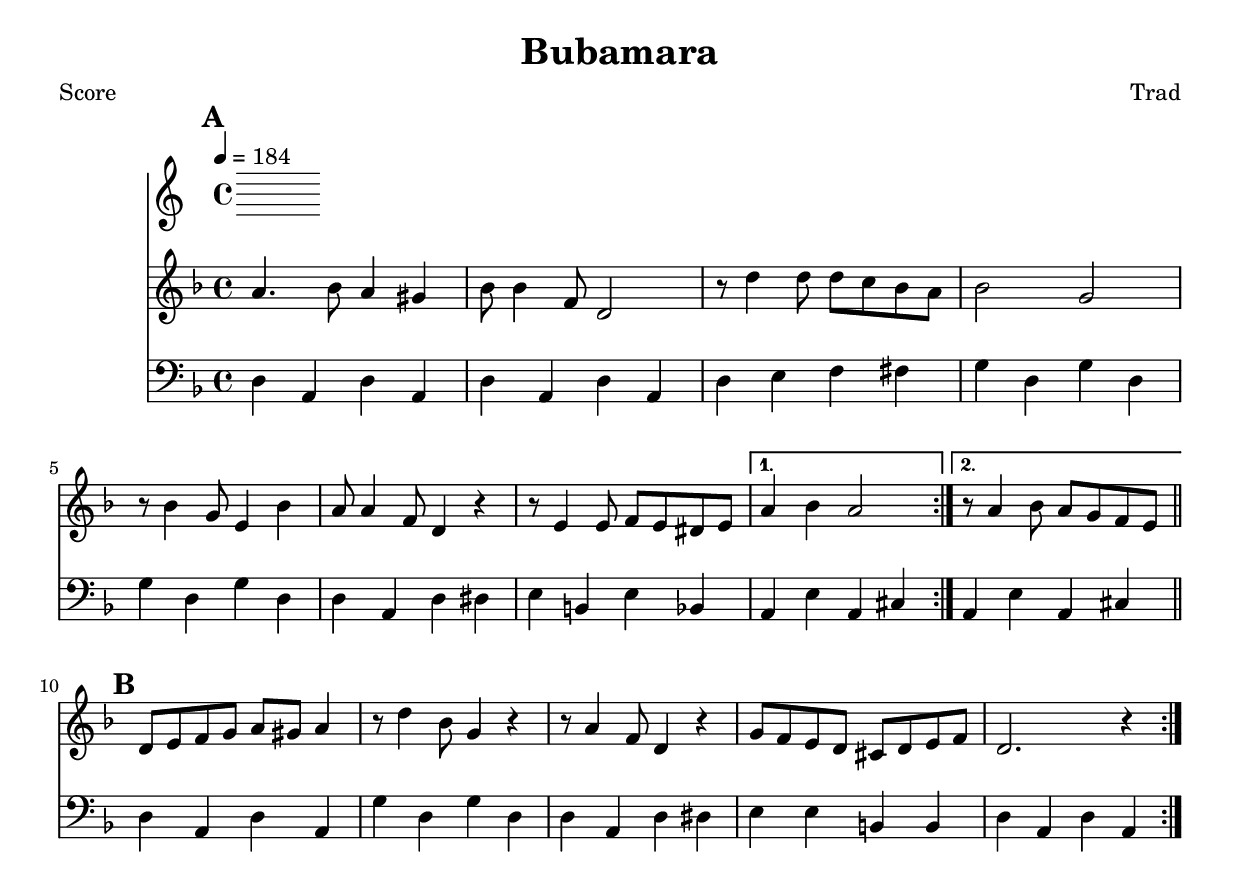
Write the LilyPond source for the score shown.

\version "2.12.1" 

\header {
	title = "Bubamara"
	composer = "Trad"
	}
	
% music pieces
%part: melody
melody = {
\relative c'' { \key d \minor
    \mark \default
    \repeat volta 2 {
    a4. bes8 a4 gis | bes8 bes4 f8 d2 | r8 d'4 d8 d c bes a | bes2 g |
    r8 bes4 g8 e4 bes' | a8 a4 f8 d4 r | r8 e4 e8 f e dis e | }
    \alternative {
	{ a4 bes a2 | }
	{ r8 a4 bes8 a g f e | \bar "||" }
    }

    \mark \default
    \repeat volta 2 {
    d8 e f g a gis a4 | r8 d4 bes8 g4 r | r8 a4 f8 d4 r | 
    g8 f e d cis d e f | d2. r4 |
    } 
}
}

%part: harmony
harmony = {	% NOT DONE %
\relative c'' { \key d \minor
    \mark \default
    \repeat volta 2 {
    f4. g8 f4 e | bes8 bes4 f8 d2 | r8 f'4 f8 f e d cis | d2 bes |
    r8 d4 bes8 g4 d' | d8 d4 cis8 d4 r | r8 e4 e8 f e dis e | }
    \alternative {
	{ a4 bes a2 | }
	{ r8 a4 bes8 a g f e | \bar "||" }
    }

    \mark \default
    \repeat volta 2 {
    d8 e f g a gis a4 | r8 d4 bes8 g4 r | r8 a4 f8 d4 r | 
    g8 f e d cis d e f | d2. r4 |
    } 
}
}

%part: bass
bass = {
	\relative c { \key d \minor
	\mark \default
	\repeat volta 2 {
	d4 a d a | d a d a | d e f fis | g d g d | 
	g d g d | d a d dis | e b e bes | }
	\alternative {
	    { a e' a, cis | }
	    { a e' a, cis | \bar "||" }
	}

	\mark \default
	\repeat volta 2 {
	d a d a | g' d g d | d a d dis | e e b b | d a d a | }
}
}

%layout
#(set-default-paper-size "a5" 'landscape)
\book { 
 \paper { #(set-paper-size "a4") }
  \header { poet = "Score" }
    \score {
	<< \tempo 4 = 184
	\new Staff {
		\melody
	}
	\new Staff { \clef bass
		\bass
	}
	>>
    }
}


